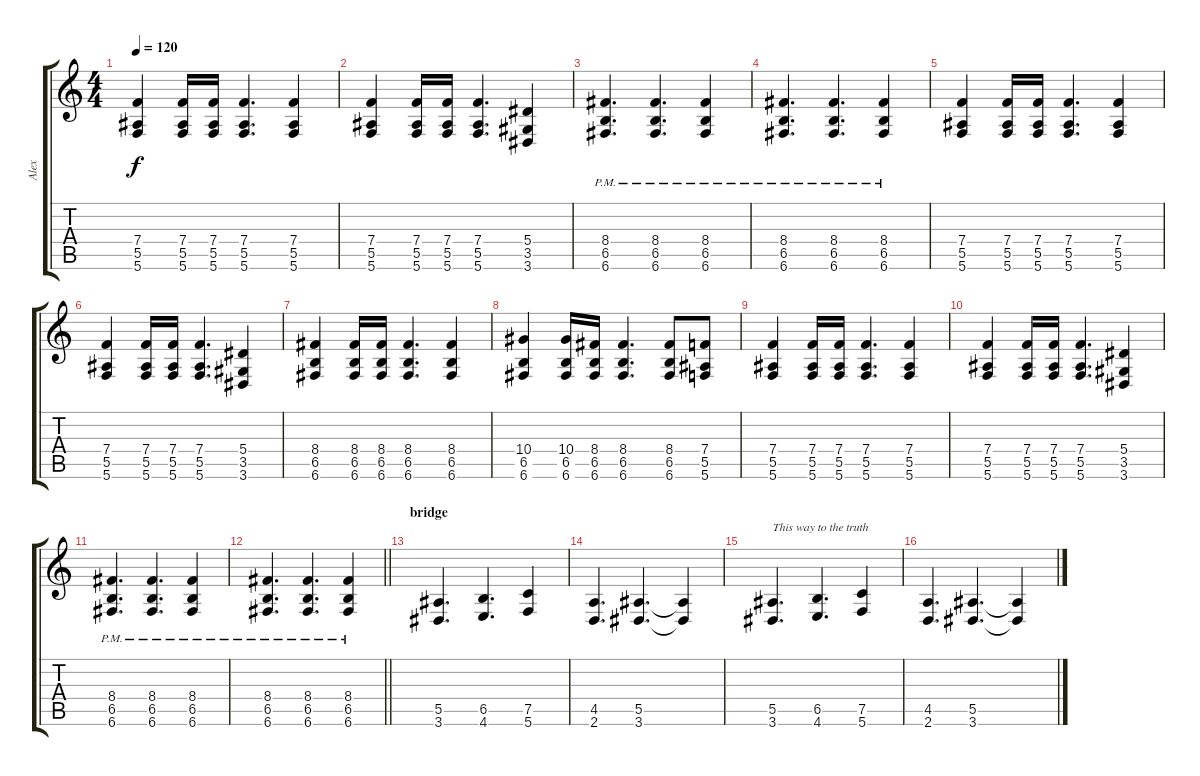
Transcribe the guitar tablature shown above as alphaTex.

\track ("Alex" "Alex") {instrument overdrivenguitar}
\staff {score tabs}
\tuning (C4 G3 Eb3 Bb2 F2 C2) {hide}
\ts (4 4)
\tempo 120
\clef g2
\ks c
(7.4 5.5 5.6).4{dy f} (7.4 5.5 5.6).16 (7.4 5.5 5.6).16 (7.4 5.5 5.6).4{d} (7.4 5.5 5.6).4 |
(7.4 5.5 5.6).4 (7.4 5.5 5.6).16 (7.4 5.5 5.6).16 (7.4 5.5 5.6).4{d} (5.4 3.5 3.6).4 |
(8.4{pm} 6.5{pm} 6.6{pm}).4{d} (8.4{pm} 6.5{pm} 6.6{pm}).4{d} (8.4{pm} 6.5{pm} 6.6{pm}).4 |
(8.4{pm} 6.5{pm} 6.6{pm}).4{d} (8.4{pm} 6.5{pm} 6.6{pm}).4{d} (8.4{pm} 6.5{pm} 6.6{pm}).4 |
(7.4 5.5 5.6).4 (7.4 5.5 5.6).16 (7.4 5.5 5.6).16 (7.4 5.5 5.6).4{d} (7.4 5.5 5.6).4 |
(7.4 5.5 5.6).4 (7.4 5.5 5.6).16 (7.4 5.5 5.6).16 (7.4 5.5 5.6).4{d} (5.4 3.5 3.6).4 |
(8.4 6.5 6.6).4 (8.4 6.5 6.6).16 (8.4 6.5 6.6).16 (8.4 6.5 6.6).4{d} (8.4 6.5 6.6).4 |
(10.4 6.5 6.6).4 (10.4 6.5 6.6).16 (8.4 6.5 6.6).16 (8.4 6.5 6.6).4{d} (8.4 6.5 6.6).8 (7.4 5.5 5.6).8 |
(7.4 5.5 5.6).4 (7.4 5.5 5.6).16 (7.4 5.5 5.6).16 (7.4 5.5 5.6).4{d} (7.4 5.5 5.6).4 |
(7.4 5.5 5.6).4 (7.4 5.5 5.6).16 (7.4 5.5 5.6).16 (7.4 5.5 5.6).4{d} (5.4 3.5 3.6).4 |
(8.4{pm} 6.5{pm} 6.6{pm}).4{d} (8.4{pm} 6.5{pm} 6.6{pm}).4{d} (8.4{pm} 6.5{pm} 6.6{pm}).4 |
\barLineRight lightlight
(8.4{pm} 6.5{pm} 6.6{pm}).4{d} (8.4{pm} 6.5{pm} 6.6{pm}).4{d} (8.4{pm} 6.5{pm} 6.6{pm}).4 |
\section ("" "bridge")
(5.5 3.6).4{d} (6.5 4.6).4{d} (7.5 5.6).4 |
(4.5 2.6).4{d} (5.5 3.6).4{d} (5.5{t} 3.6{t}).4 |
(5.5 3.6).4{d txt "This way to the truth"} (6.5 4.6).4{d} (7.5 5.6).4 |
(4.5 2.6).4{d} (5.5 3.6).4{d} (5.5{t} 3.6{t}).4
